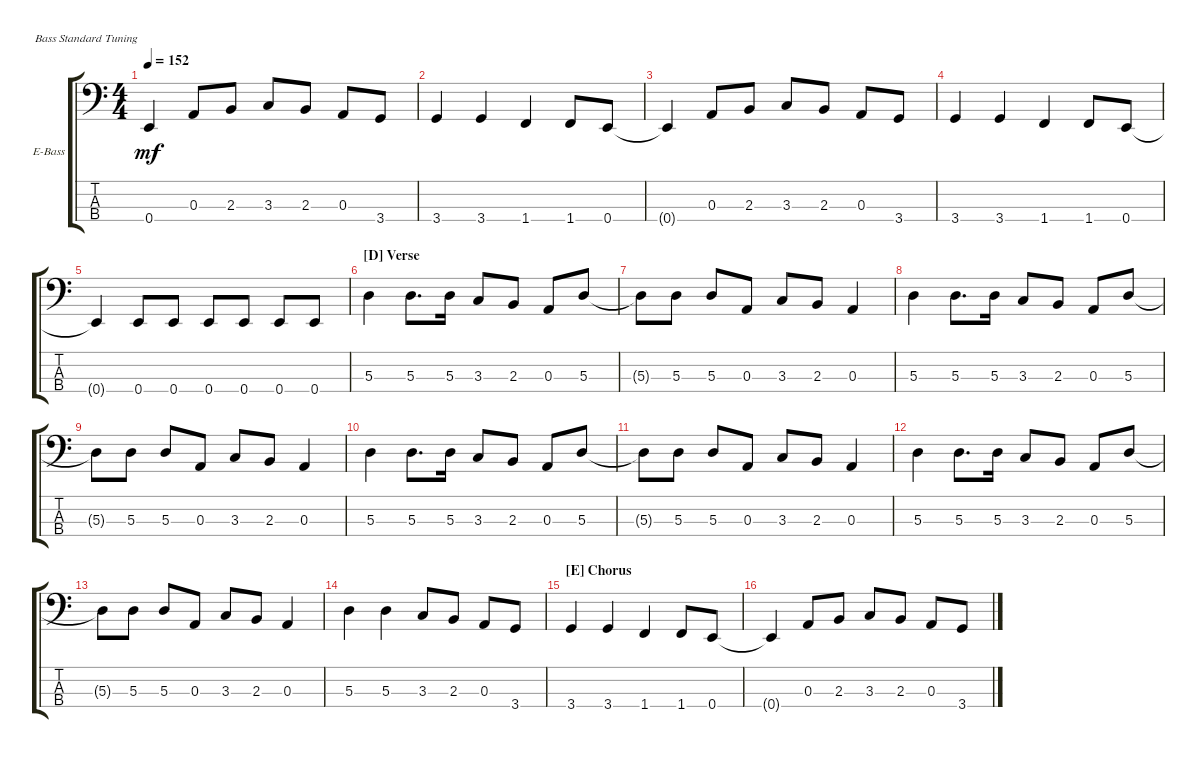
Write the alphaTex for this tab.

\defaultSystemsLayout 4
\bracketExtendMode groupsimilarinstruments
\firstSystemTrackNameOrientation horizontal
\otherSystemsTrackNameOrientation horizontal
\track ("Bass" "E-Bass") {instrument electricbassfinger}
\staff {score tabs}
\tuning (G2 D2 A1 E1)
\ts (4 4)
\tempo 152
\clef f4
\scale
1.03909
\ks c
0.4{t}.4{dy mf} 0.3.8 2.3.8 3.3.8 2.3.8 0.3.8 3.4.8 |
\scale
0.960908 3.4.4 3.4.4 1.4.4 1.4.8 0.4.8 |
\scale
1.03909 0.4{t}.4 0.3.8 2.3.8 3.3.8 2.3.8 0.3.8 3.4.8 |
\scale
0.960908 3.4.4 3.4.4 1.4.4 1.4.8 0.4.8 |
\scale
1.03909 0.4{t}.4 0.4.8 0.4.8 0.4.8 0.4.8 0.4.8 0.4.8 |
\section ("D" "Verse")
\scale
0.960908 5.3.4 5.3.8{d} 5.3.16 3.3.8 2.3.8 0.3.8 5.3.8 |
\scale
1.03909 5.3{t}.8 5.3.8 5.3.8 0.3.8 3.3.8 2.3.8 0.3.4 |
\scale
0.960908 5.3.4 5.3.8{d} 5.3.16 3.3.8 2.3.8 0.3.8 5.3.8 |
\scale
1.03909 5.3{t}.8 5.3.8 5.3.8 0.3.8 3.3.8 2.3.8 0.3.4 |
\scale
0.960908 5.3.4 5.3.8{d} 5.3.16 3.3.8 2.3.8 0.3.8 5.3.8 |
\scale
1.03909 5.3{t}.8 5.3.8 5.3.8 0.3.8 3.3.8 2.3.8 0.3.4 |
\scale
0.960908 5.3.4 5.3.8{d} 5.3.16 3.3.8 2.3.8 0.3.8 5.3.8 |
\scale
1.03909 5.3{t}.8 5.3.8 5.3.8 0.3.8 3.3.8 2.3.8 0.3.4 |
\scale
0.960908 5.3.4 5.3.4 3.3.8 2.3.8 0.3.8 3.4.8 |
\section ("E" "Chorus")
\scale
1.03909 3.4.4 3.4.4 1.4.4 1.4.8 0.4.8 |
\scale
0.960908 0.4{t}.4 0.3.8 2.3.8 3.3.8 2.3.8 0.3.8 3.4.8
